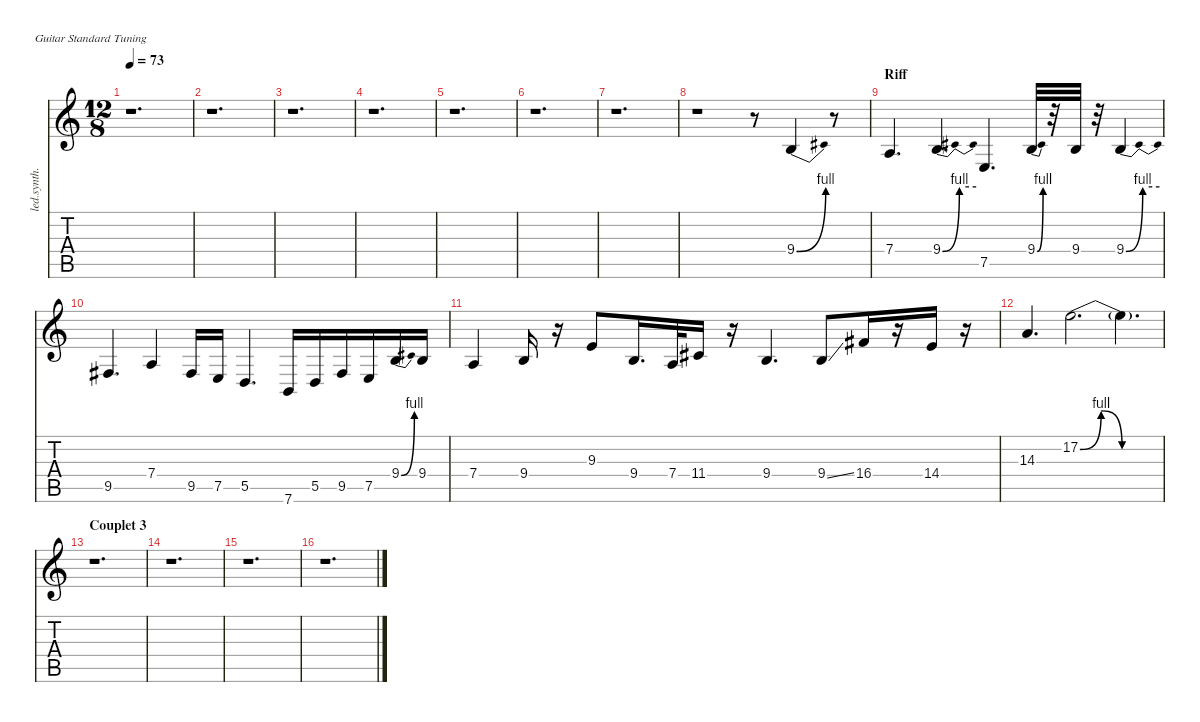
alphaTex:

\defaultSystemsLayout 4
\hideDynamics
\bracketExtendMode nobrackets
\otherSystemsTrackNameOrientation horizontal
\track ("Overdub (lead)" "led.synth.") {instrument lead5charang}
\staff {score tabs}
\tuning (E4 B3 G3 D3 A2 E2)
\ts (12 8)
\tempo 73
\clef g2
\ks c
r.1{d dy mf beam Down} |
r.1{d beam Down} |
r.1{d beam Down} |
r.1{d beam Down} |
r.1{d beam Down} |
r.1{d beam Down} |
r.1{d beam Down} |
r.1{beam Down} r.8{beam Down} 9.4{be (bend 0 0 9.999999599999999 4)}.4{dy f beam Up} r.8{beam Up} |
\section ("" "Riff")
7.4.4{d beam Up} 9.4{be (bendrelease 0 0 4.999999799999999 4 45 4 28.999999199999998 0)}.4{d beam Up} 7.5.4{d beam Up} 9.4{be (bend 0 0 30 4)}.32{beam Up} r.32{beam Up} 9.4.32{beam Up} r.32{beam Up} 9.4{be (bendrelease 0 0 6 4 45.999998399999996 4 15.999999599999999 0)}.4{beam Up} |
9.5{acc #}.4{d beam Up} 7.4.4{beam Up} 9.5{acc #}.16{beam Up} 7.5.16{beam Up} 5.5.4{d beam Up} 7.6.16{beam Up} 5.5.16{beam Up} 9.5{acc #}.16{beam Up} 7.5.16{beam Up} 9.4{be (bend 0 0 30 4)}.16{beam Up} 9.4.16{beam Up} |
7.4.4{beam Up} 9.4.16{beam Up} r.16{beam Up} 9.3.8{beam Up} 9.4.16{d beam Up} 7.4.32{beam Up} 11.4{acc #}.16{beam Up} r.16{beam Up} 9.4.4{d beam Up} 9.4{ss}.8{beam Up} 16.4{acc #}.16{beam Up} r.16{beam Up} 14.4.16{beam Up} r.16{beam Up} |
14.3.4{d beam Up} 17.2{be (bendrelease 0 0 30 4 30 4 60 0)}.2{d beam Down} 17.2{be (hold 0 0 60 0) t}.4{d beam Down} |
\section ("" "Couplet 3")
r.1{d beam Down} |
r.1{d beam Down} |
r.1{d beam Down} |
r.1{d beam Down}
